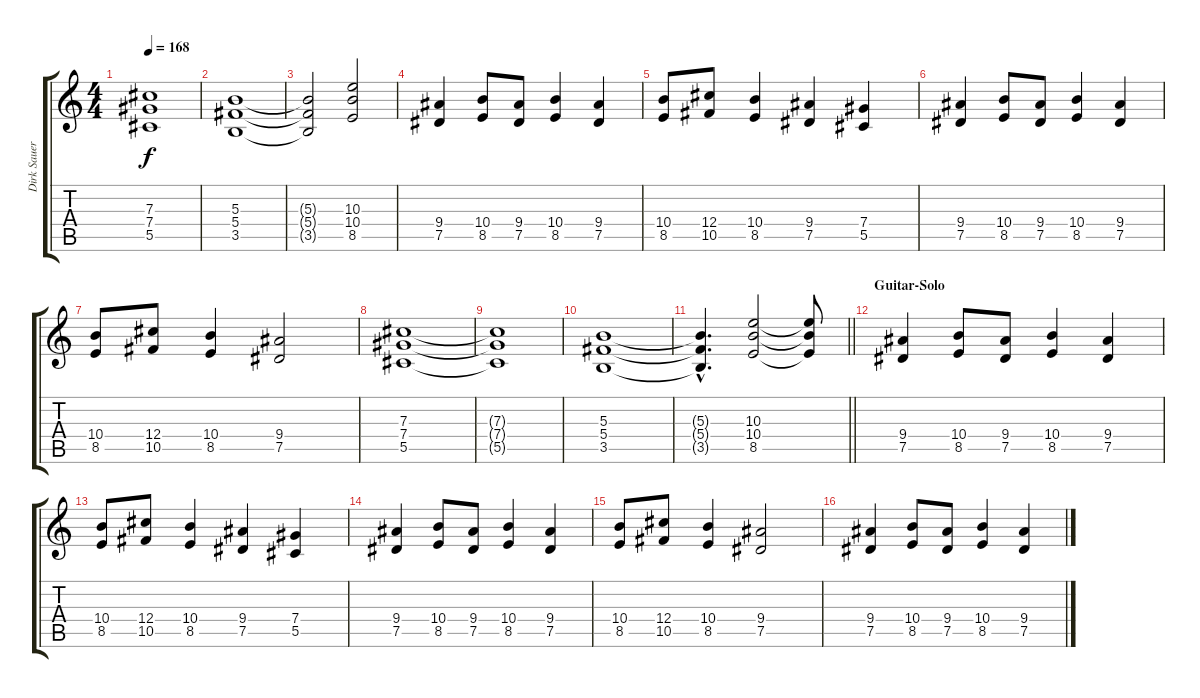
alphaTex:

\track ("Dirk Sauer (?)" "Dirk Sauer") {instrument distortionguitar}
\staff {score tabs}
\tuning (Eb4 Bb3 Gb3 Db3 Ab2 Eb2) {hide}
\ts (4 4)
\tempo 168
\clef g2
\ks c
(7.3{t} 7.4{t} 5.5{t}).1{dy f} |
(5.3 5.4 3.5).1 |
(5.3{t} 5.4{t} 3.5{t}).2 (10.3 10.4 8.5).2 |
(9.4 7.5).4 (10.4 8.5).8 (9.4 7.5).8 (10.4 8.5).4 (9.4 7.5).4 |
(10.4 8.5).8 (12.4 10.5).8 (10.4 8.5).4 (9.4 7.5).4 (7.4 5.5).4 |
(9.4 7.5).4 (10.4 8.5).8 (9.4 7.5).8 (10.4 8.5).4 (9.4 7.5).4 |
(10.4 8.5).8 (12.4 10.5).8 (10.4 8.5).4 (9.4 7.5).2 |
(7.3 7.4 5.5).1 |
(7.3{t} 7.4{t} 5.5{t}).1 |
(5.3 5.4 3.5).1 |
\barLineRight lightlight
(5.3{hac t} 5.4{hac t} 3.5{hac t}).4{d} (10.3 10.4 8.5).2 (10.3{t} 10.4{t} 8.5{t}).8 |
\section ("" "Guitar-Solo")
(9.4 7.5).4 (10.4 8.5).8 (9.4 7.5).8 (10.4 8.5).4 (9.4 7.5).4 |
(10.4 8.5).8 (12.4 10.5).8 (10.4 8.5).4 (9.4 7.5).4 (7.4 5.5).4 |
(9.4 7.5).4 (10.4 8.5).8 (9.4 7.5).8 (10.4 8.5).4 (9.4 7.5).4 |
(10.4 8.5).8 (12.4 10.5).8 (10.4 8.5).4 (9.4 7.5).2 |
(9.4 7.5).4 (10.4 8.5).8 (9.4 7.5).8 (10.4 8.5).4 (9.4 7.5).4
